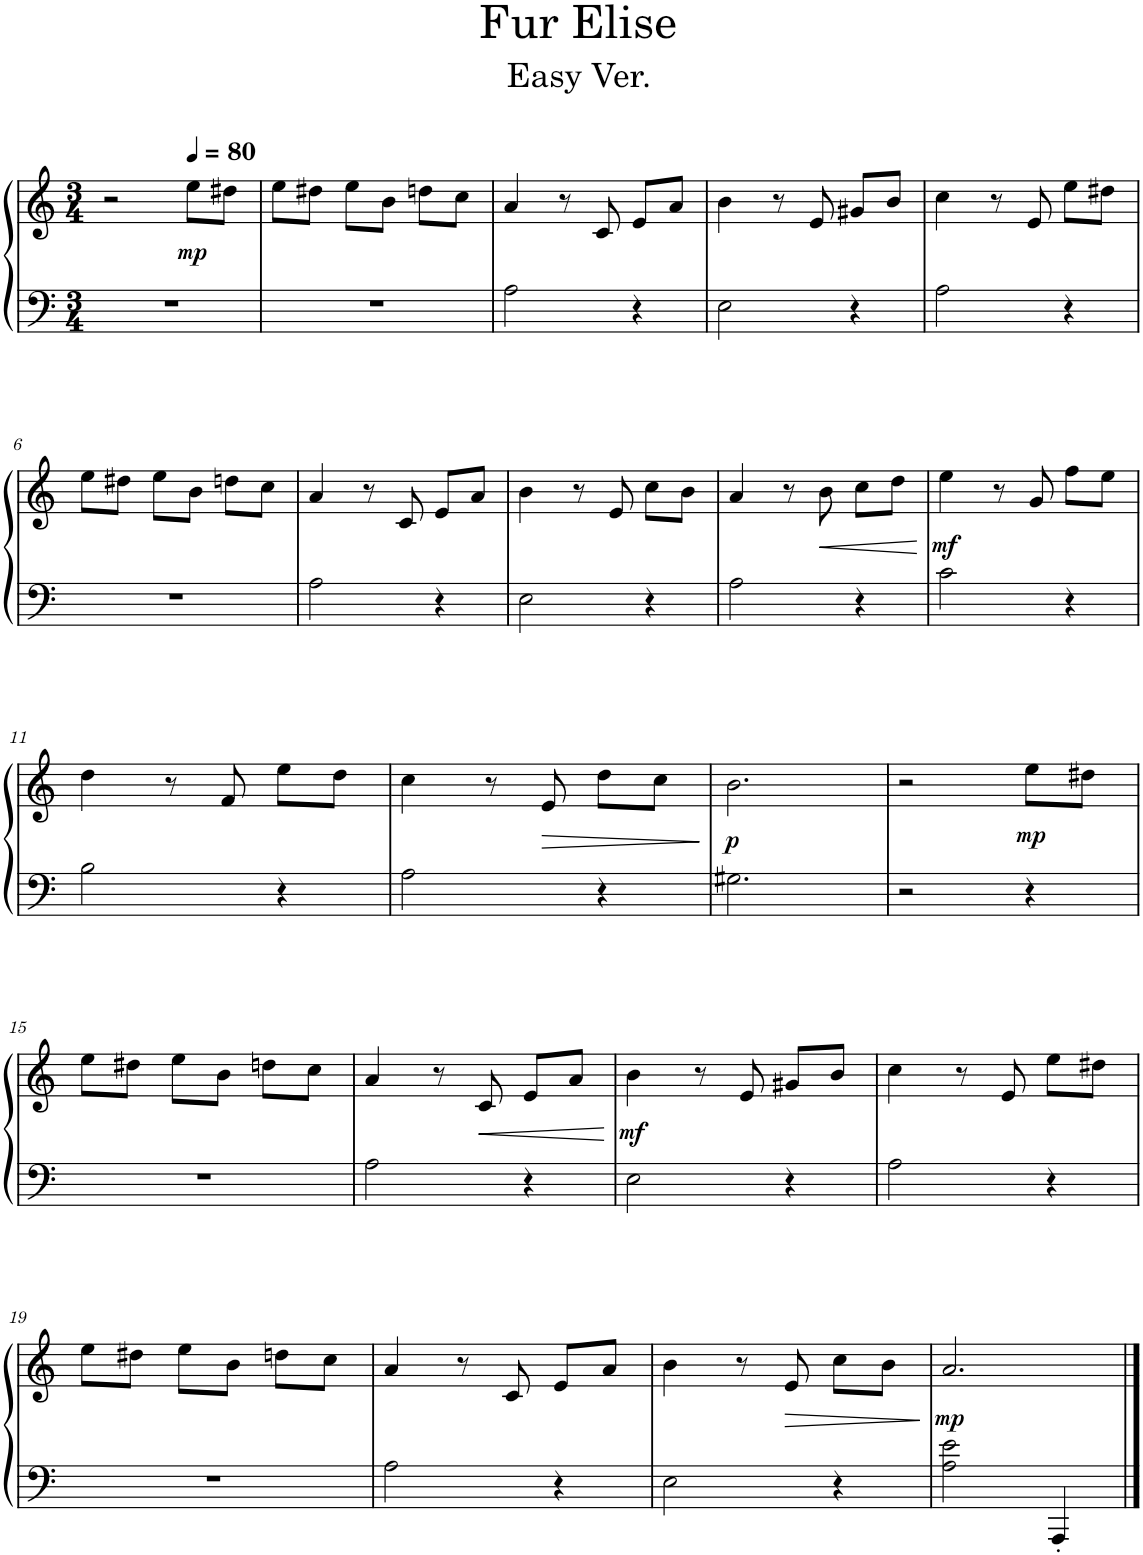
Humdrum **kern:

**kern	**kern	**dynam
*part1	*part1	*part1
*staff2	*staff1	*staff1/2
*I"Piano	*	*
*I'Pno.	*	*
*clefF4	*clefG2	*
*k[]	*k[]	*
*M3/4	*M3/4	*
=1	=1	=1
2.r	2r	.
*	*MM80	*
!	!	!LO:DY:b
.	8ee\L	mp
.	8dd#X\J	.
=2	=2	=2
2.r	8ee\L	.
.	8dd#X\J	.
.	8ee\L	.
.	8b\J	.
.	8ddn\L	.
.	8cc\J	.
=3	=3	=3
2A\	4a/	.
.	8r	.
.	8c/	.
4r	8e/L	.
.	8a/J	.
=4	=4	=4
2E\	4b\	.
.	8r	.
.	8e/	.
4r	8g#X/L	.
.	8b/J	.
=5	=5	=5
2A\	4cc\	.
.	8r	.
.	8e/	.
4r	8ee\L	.
.	8dd#X\J	.
!!LO:LB:g=z
=6	=6	=6
2.r	8ee\L	.
.	8dd#X\J	.
.	8ee\L	.
.	8b\J	.
.	8ddn\L	.
.	8cc\J	.
=7	=7	=7
2A\	4a/	.
.	8r	.
.	8c/	.
4r	8e/L	.
.	8a/J	.
=8	=8	=8
2E\	4b\	.
.	8r	.
.	8e/	.
4r	8cc\L	.
.	8b\J	.
=9	=9	=9
2A\	4a/	.
.	8r	.
!	!	!LO:HP:b
.	8b\	<
4r	8cc\L	.
.	8dd\J	.
.	.	[
=10	=10	=10
!	!	!LO:DY:b
2c\	4ee\	mf
.	8r	.
.	8g/	.
4r	8ff\L	.
.	8ee\J	.
!!LO:LB:g=z
=11	=11	=11
2B\	4dd\	.
.	8r	.
.	8f/	.
4r	8ee\L	.
.	8dd\J	.
=12	=12	=12
2A\	4cc\	.
.	8r	.
!	!	!LO:HP:b
.	8e/	>
4r	8dd\L	.
.	8cc\J	.
.	.	]
=13	=13	=13
!	!	!LO:DY:a=2
2.G#X\	2.b\	p
=14	=14	=14
2r	2r	.
!	!	!LO:DY:b
4r	8ee\L	mp
.	8dd#X\J	.
!!LO:LB:g=z
=15	=15	=15
2.r	8ee\L	.
.	8dd#X\J	.
.	8ee\L	.
.	8b\J	.
.	8ddn\L	.
.	8cc\J	.
=16	=16	=16
2A\	4a/	.
.	8r	.
!	!	!LO:HP:b
.	8c/	<
4r	8e/L	.
.	8a/J	.
.	.	[
=17	=17	=17
!	!	!LO:DY:b
2E\	4b\	mf
.	8r	.
.	8e/	.
4r	8g#X/L	.
.	8b/J	.
=18	=18	=18
2A\	4cc\	.
.	8r	.
.	8e/	.
4r	8ee\L	.
.	8dd#X\J	.
!!LO:LB:g=z
=19	=19	=19
2.r	8ee\L	.
.	8dd#X\J	.
.	8ee\L	.
.	8b\J	.
.	8ddn\L	.
.	8cc\J	.
=20	=20	=20
2A\	4a/	.
.	8r	.
.	8c/	.
4r	8e/L	.
.	8a/J	.
=21	=21	=21
2E\	4b\	.
.	8r	.
!	!	!LO:HP:b
.	8e/	>
4r	8cc\L	.
.	8b\J	.
.	.	]
=22	=22	=22
!	!	!LO:DY:b
2A\ 2e\	2.a/	mp
4AAA'/	.	.
==	==	==
*-	*-	*-
